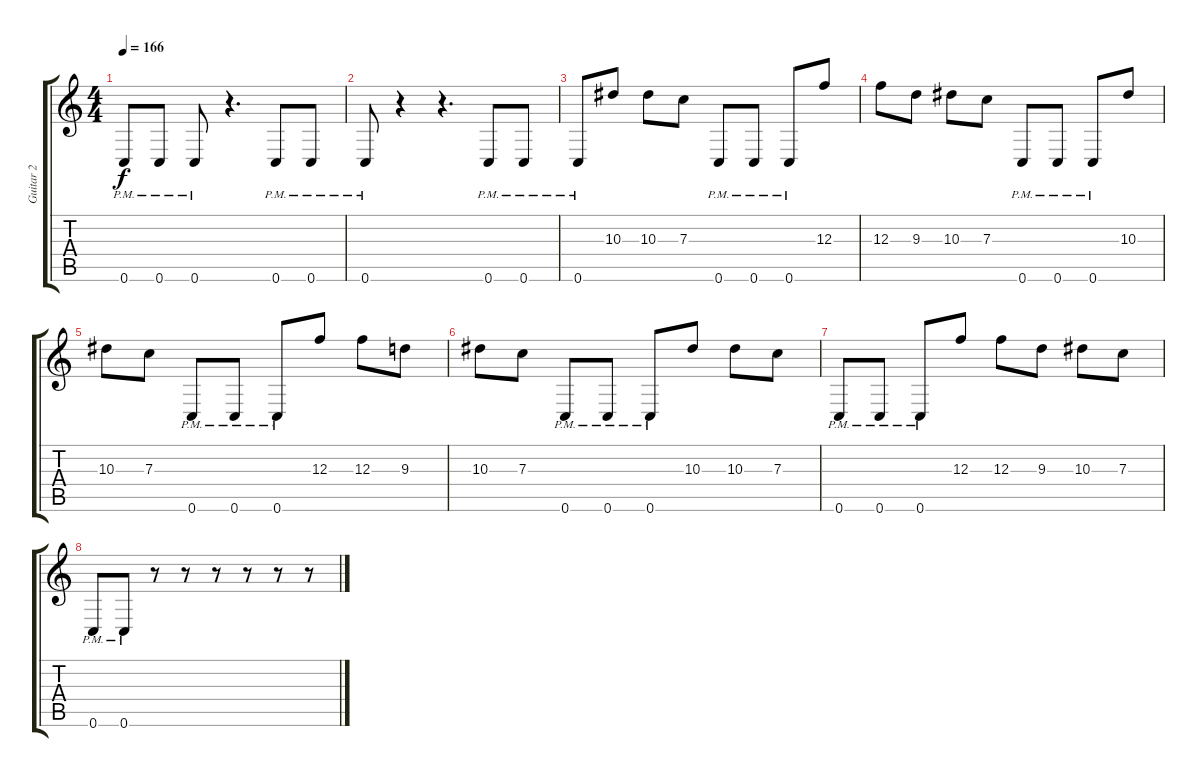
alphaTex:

\track ("Guitar 2" "Guitar 2") {instrument distortionguitar}
\staff {score tabs}
\tuning (D4 A3 F3 C3 G2 C2) {hide}
\ts (4 4)
\tempo 166
\clef g2
\ks c
0.6{pm}.8{dy f} 0.6{pm}.8 0.6{pm}.8 r.4{d} 0.6{pm}.8 0.6{pm}.8 |
0.6{pm}.8 r.4 r.4{d} 0.6{pm}.8 0.6{pm}.8 |
0.6{pm}.8 10.3.8 10.3.8 7.3.8 0.6{pm}.8 0.6{pm}.8 0.6{pm}.8 12.3.8 |
12.3.8 9.3.8 10.3.8 7.3.8 0.6{pm}.8 0.6{pm}.8 0.6{pm}.8 10.3.8 |
10.3.8 7.3.8 0.6{pm}.8 0.6{pm}.8 0.6{pm}.8 12.3.8 12.3.8 9.3.8 |
10.3.8 7.3.8 0.6{pm}.8 0.6{pm}.8 0.6{pm}.8 10.3.8 10.3.8 7.3.8 |
0.6{pm}.8 0.6{pm}.8 0.6{pm}.8 12.3.8 12.3.8 9.3.8 10.3.8 7.3.8 |
0.6{pm}.8 0.6{pm}.8 r.8 r.8 r.8 r.8 r.8 r.8
